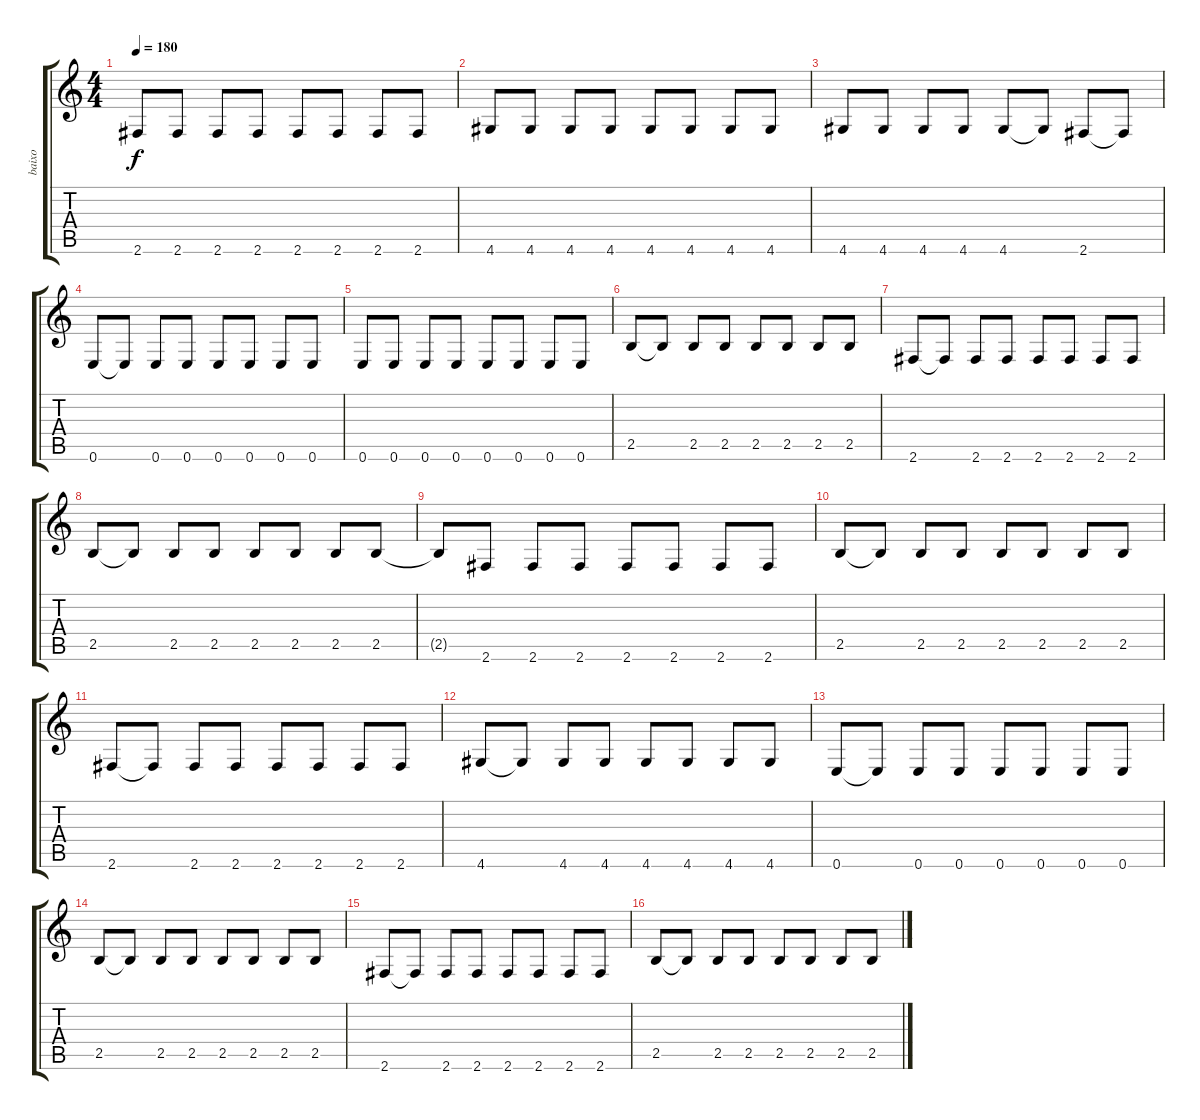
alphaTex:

\track ("baixo" "baixo") {instrument electricbassfinger}
\staff {score tabs}
\tuning (E4 B3 G3 D3 A2 E2) {hide}
\ts (4 4)
\tempo 180
\clef g2
\ks c
2.6.8{dy f} 2.6.8 2.6.8 2.6.8 2.6.8 2.6.8 2.6.8 2.6.8 |
4.6.8 4.6.8 4.6.8 4.6.8 4.6.8 4.6.8 4.6.8 4.6.8 |
4.6.8 4.6.8 4.6.8 4.6.8 4.6.8 4.6{t}.8 2.6.8 2.6{t}.8 |
0.6.8 0.6{t}.8 0.6.8 0.6.8 0.6.8 0.6.8 0.6.8 0.6.8 |
0.6.8 0.6.8 0.6.8 0.6.8 0.6.8 0.6.8 0.6.8 0.6.8 |
2.5.8 2.5{t}.8 2.5.8 2.5.8 2.5.8 2.5.8 2.5.8 2.5.8 |
2.6.8 2.6{t}.8 2.6.8 2.6.8 2.6.8 2.6.8 2.6.8 2.6.8 |
2.5.8 2.5{t}.8 2.5.8 2.5.8 2.5.8 2.5.8 2.5.8 2.5.8 |
2.5{t}.8 2.6.8 2.6.8 2.6.8 2.6.8 2.6.8 2.6.8 2.6.8 |
2.5.8 2.5{t}.8 2.5.8 2.5.8 2.5.8 2.5.8 2.5.8 2.5.8 |
2.6.8 2.6{t}.8 2.6.8 2.6.8 2.6.8 2.6.8 2.6.8 2.6.8 |
4.6.8 4.6{t}.8 4.6.8 4.6.8 4.6.8 4.6.8 4.6.8 4.6.8 |
0.6.8 0.6{t}.8 0.6.8 0.6.8 0.6.8 0.6.8 0.6.8 0.6.8 |
2.5.8 2.5{t}.8 2.5.8 2.5.8 2.5.8 2.5.8 2.5.8 2.5.8 |
2.6.8 2.6{t}.8 2.6.8 2.6.8 2.6.8 2.6.8 2.6.8 2.6.8 |
2.5.8 2.5{t}.8 2.5.8 2.5.8 2.5.8 2.5.8 2.5.8 2.5.8
